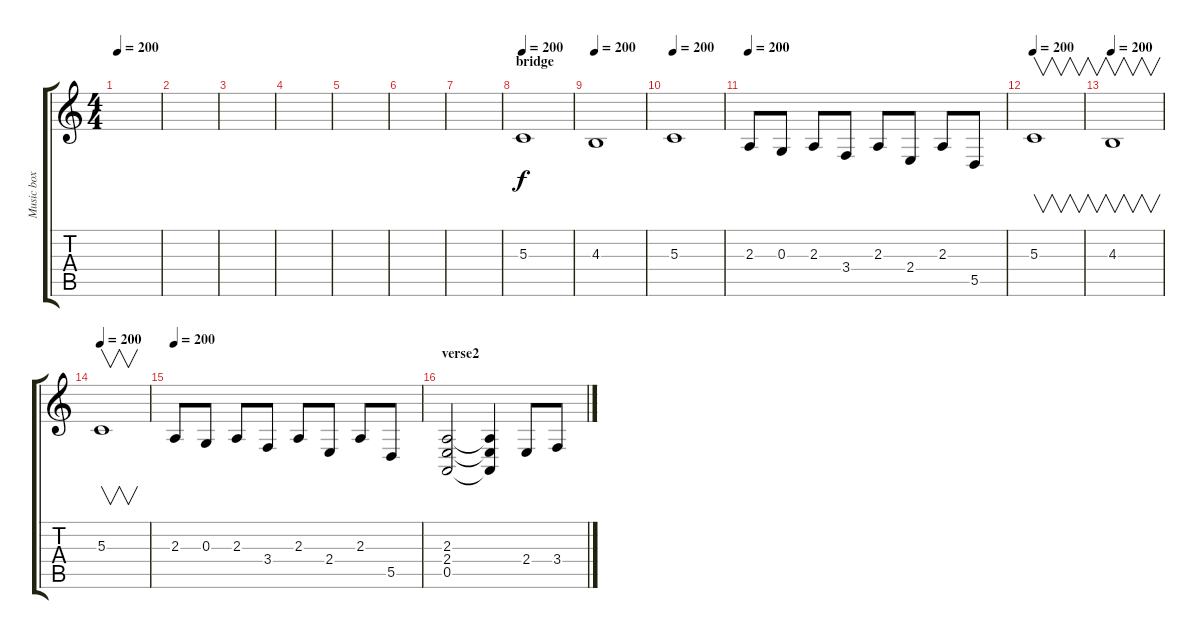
\track ("Music box" "Music box") {instrument musicbox}
\staff {score tabs}
\tuning (E4 B3 G3 D3 A2 E2) {hide}
\ts (4 4)
\tempo 200
\clef g2
\ks c
|
|
|
|
|
|
|
\section ("" "bridge")
\tempo 200
5.3.1 |
\tempo 200
4.3.1 |
\tempo 200
5.3.1 |
\tempo 200
2.3.8 0.3.8 2.3.8 3.4.8 2.3.8 2.4.8 2.3.8 5.5.8 |
\tempo 200
5.3.1{v} |
\tempo 200
4.3.1{v} |
\tempo 200
5.3.1{v} |
\tempo 200
2.3.8 0.3.8 2.3.8 3.4.8 2.3.8 2.4.8 2.3.8 5.5.8 |
\section ("" "verse2")
(2.3 2.4 0.5).2 (2.3{t} 2.4{t} 0.5{t}).4 2.4.8 3.4.8
